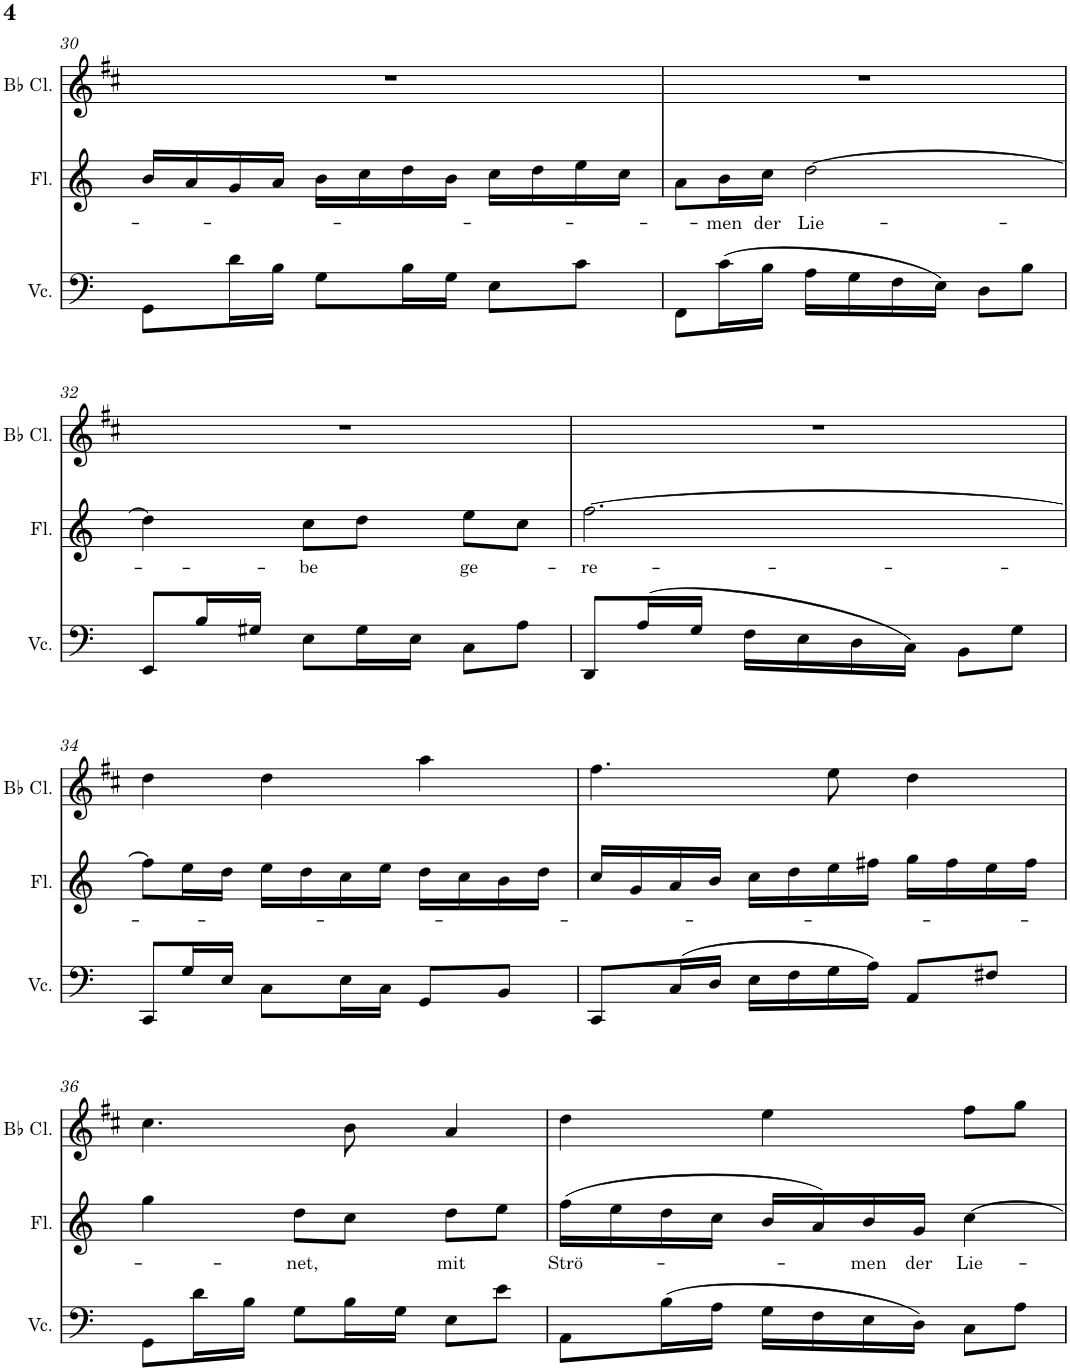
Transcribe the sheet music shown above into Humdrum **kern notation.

**kern	**kern	**text	**kern
*part3	*part2	*part2	*part1
*staff3	*staff2	*staff2	*staff1
*I"Violoncello	*I"Flute	*	*I"Bb Clarinet
*I'Vc.	*I'Fl.	*	*I'Bb Cl.
!!LO:PB:g=z
*clefF4	*clefG2	*	*clefG2
*	*	*	*Trd1c2
*k[]	*k[]	*	*k[f#c#]
*M3/4	*M3/4	*	*M3/4
=30	=30	=30	=30
8GG\L	16b/LL	.	2.r
.	16a/	.	.
16d\L	16g/	.	.
16B\JJ	16a/JJ	.	.
8G\L	16b\LL	.	.
.	16cc\	.	.
16B\L	16dd\	.	.
16G\JJ	16b\JJ	.	.
8E\L	16cc\LL	.	.
.	16dd\	.	.
8c\J	16ee\	.	.
.	16cc\JJ	.	.
=31	=31	=31	=31
8FF\L	8a\L	.	2.r
!	!	!LO:LY:b	!
(16c\L	16b\L	men	.
!	!	!LO:LY:b	!
16B\JJ	16cc\JJ	der	.
!	!	!LO:LY:b	!
16A\LL	[2dd\	Lie-	.
16G\	.	.	.
16F\	.	.	.
16E\JJ)	.	.	.
8D\L	.	.	.
8B\J	.	.	.
!!LO:LB:g=z
=32	=32	=32	=32
8EE/L	4dd\]	.	2.r
16B/L	.	.	.
16G#X/JJ	.	.	.
!	!	!LO:LY:b	!
8E\L	8cc\L	be	.
16G#\L	8dd\J	.	.
16E\JJ	.	.	.
!	!	!LO:LY:b	!
8C\L	8ee\L	ge	.
8A\J	8cc\J	.	.
=33	=33	=33	=33
!	!	!LO:LY:b	!
8DD/L	[2.ff\	re-	2.r
(16A/L	.	.	.
16G/JJ	.	.	.
16F\LL	.	.	.
16E\	.	.	.
16D\	.	.	.
16C\JJ)	.	.	.
8BB\L	.	.	.
8G\J	.	.	.
!!LO:LB:g=z
=34	=34	=34	=34
8CC/L	8ff\L]	.	4dd\
16G/L	16ee\L	.	.
16E/JJ	16dd\JJ	.	.
8C\L	16ee\LL	.	4dd\
.	16dd\	.	.
16E\L	16cc\	.	.
16C\JJ	16ee\JJ	.	.
8GG/L	16dd\LL	.	4aa\
.	16cc\	.	.
8BB/J	16b\	.	.
.	16dd\JJ	.	.
=35	=35	=35	=35
8CC/L	16cc/LL	.	4.ff#\
.	16g/	.	.
(16C/L	16a/	.	.
16D/JJ	16b/JJ	.	.
16E\LL	16cc\LL	.	.
16F\	16dd\	.	.
16G\	16ee\	.	8ee\
16A\JJ)	16ff#X\JJ	.	.
8AA/L	16gg\LL	.	4dd\
.	16ff#\	.	.
8F#X/J	16ee\	.	.
.	16ff#\JJ	.	.
!!LO:LB:g=z
=36	=36	=36	=36
8GG\L	4gg\	.	4.cc#\
16d\L	.	.	.
16B\JJ	.	.	.
!	!	!LO:LY:b	!
8G\L	8dd\L	net,	.
16B\L	8cc\J	.	8b\
16G\JJ	.	.	.
!	!	!LO:LY:b	!
8E\L	8dd\L	mit	4a/
8e\J	8ee\J	.	.
=37	=37	=37	=37
!	!	!LO:LY:b	!
8AA\L	(16ff\LL	Strö	4dd\
.	16ee\	.	.
(16B\L	16dd\	.	.
16A\JJ	16cc\JJ	.	.
16G\LL	16b/LL	.	4ee\
16F\	16a/)	.	.
!	!	!LO:LY:b	!
16E\	16b/	men	.
!	!	!LO:LY:b	!
16D\JJ)	16g/JJ	der	.
!	!	!LO:LY:b	!
8C\L	[4cc\	Lie-	8ff#\L
8A\J	.	.	8gg\J
=	=	=	=
*-	*-	*-	*-
